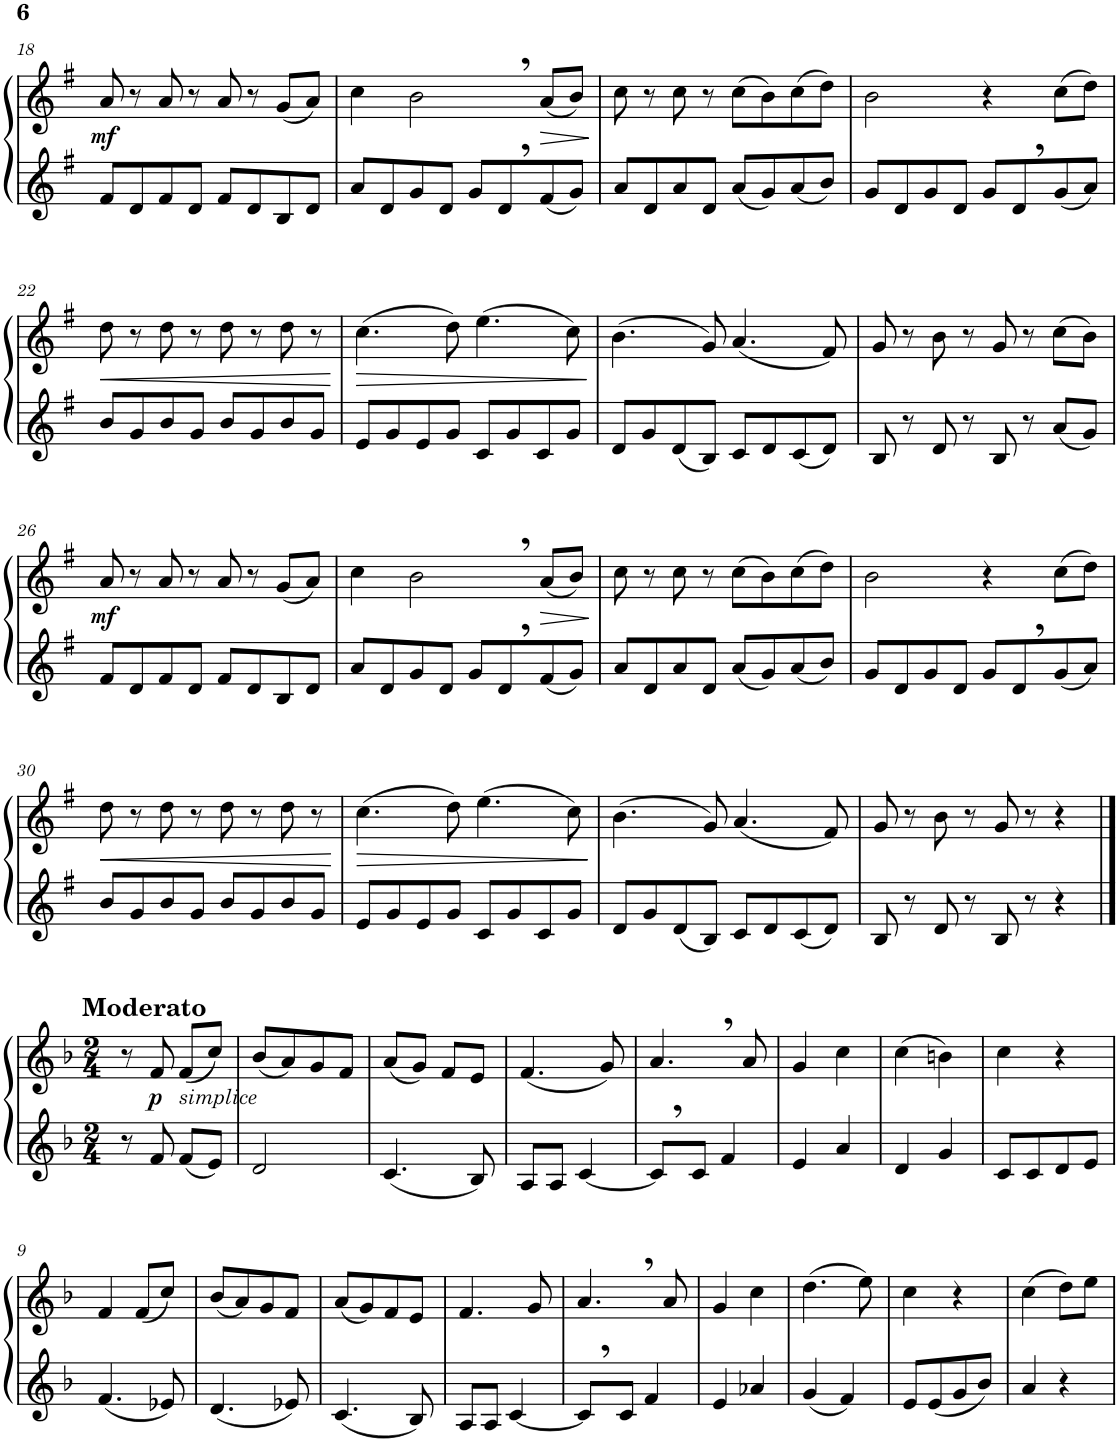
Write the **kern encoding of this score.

**kern	**kern	**dynam
*part2	*part1	*part1
*staff2	*staff1	*staff1
*I"Bb Trumpet	*I"Bb Trumpet	*
*I'Tpt	*I'Tpt	*
!!LO:PB:g=z
*clefG2	*clefG2	*
*Trd1c2	*Trd1c2	*
*k[f#]	*k[f#]	*
*M4/4	*M4/4	*
*met(c)	*met(c)	*
=18	=18	=18
!	!	!LO:DY:b
8f#/L	8a/	mf
8d/	8r	.
8f#/	8a/	.
8d/J	8r	.
8f#/L	8a/	.
8d/	8r	.
8B/	(8g/L	.
8d/J	8a/J)	.
=19	=19	=19
8a/L	4cc\	.
8d/	.	.
8g/	2b,\	.
8d/J	.	.
8g/L	.	.
8d,/	.	.
!	!	!LO:HP:b
(8f#/	(8a/L	>
8g/J)	8b/J)	.
.	.	]
=20	=20	=20
8a/L	8cc\	.
8d/	8r	.
8a/	8cc\	.
8d/J	8r	.
(8a/L	(8cc\L	.
8g/)	8b\)	.
(8a/	(8cc\	.
8b/J)	8dd\J)	.
=21	=21	=21
8g/L	2b\	.
8d/	.	.
8g/	.	.
8d/J	.	.
8g/L	4r	.
8d,/	.	.
(8g/	(8cc\L	.
8a/J)	8dd\J)	.
!!LO:LB:g=z
=22	=22	=22
!	!	!LO:HP:b
8b/L	8dd\	<
8g/	8r	.
8b/	8dd\	.
8g/J	8r	.
8b/L	8dd\	.
8g/	8r	.
8b/	8dd\	.
8g/J	8r	.
.	.	[
=23	=23	=23
!	!	!LO:HP:b
8e/L	(4.cc\	>
8g/	.	.
8e/	.	.
8g/J	8dd\)	.
8c/L	(4.ee\	.
8g/	.	.
8c/	.	.
8g/J	8cc\)	.
.	.	]
=24	=24	=24
8d/L	(4.b\	.
8g/	.	.
(8d/	.	.
8B/J)	8g/)	.
8c/L	(4.a/	.
8d/	.	.
(8c/	.	.
8d/J)	8f#/)	.
=25	=25	=25
8B/	8g/	.
8r	8r	.
8d/	8b\	.
8r	8r	.
8B/	8g/	.
8r	8r	.
(8a/L	(8cc\L	.
8g/J)	8b\J)	.
!!LO:LB:g=z
=26	=26	=26
!	!	!LO:DY:b
8f#/L	8a/	mf
8d/	8r	.
8f#/	8a/	.
8d/J	8r	.
8f#/L	8a/	.
8d/	8r	.
8B/	(8g/L	.
8d/J	8a/J)	.
=27	=27	=27
8a/L	4cc\	.
8d/	.	.
8g/	2b,\	.
8d/J	.	.
8g/L	.	.
8d,/	.	.
!	!	!LO:HP:b
(8f#/	(8a/L	>
8g/J)	8b/J)	.
.	.	]
=28	=28	=28
8a/L	8cc\	.
8d/	8r	.
8a/	8cc\	.
8d/J	8r	.
(8a/L	(8cc\L	.
8g/)	8b\)	.
(8a/	(8cc\	.
8b/J)	8dd\J)	.
=29	=29	=29
8g/L	2b\	.
8d/	.	.
8g/	.	.
8d/J	.	.
8g/L	4r	.
8d,/	.	.
(8g/	(8cc\L	.
8a/J)	8dd\J)	.
!!LO:LB:g=z
=30	=30	=30
!	!	!LO:HP:b
8b/L	8dd\	<
8g/	8r	.
8b/	8dd\	.
8g/J	8r	.
8b/L	8dd\	.
8g/	8r	.
8b/	8dd\	.
8g/J	8r	.
.	.	[
=31	=31	=31
!	!	!LO:HP:b
8e/L	(4.cc\	>
8g/	.	.
8e/	.	.
8g/J	8dd\)	.
8c/L	(4.ee\	.
8g/	.	.
8c/	.	.
8g/J	8cc\)	.
.	.	]
=32	=32	=32
8d/L	(4.b\	.
8g/	.	.
(8d/	.	.
8B/J)	8g/)	.
8c/L	(4.a/	.
8d/	.	.
(8c/	.	.
8d/J)	8f#/)	.
=33	=33	=33
8B/	8g/	.
8r	8r	.
8d/	8b\	.
8r	8r	.
8B/	8g/	.
8r	8r	.
4r	4r	.
!!LO:LB:g=z
==1	==1	==1
*k[b-]	*k[b-]	*
*M2/4	*M2/4	*
!	!LO:TX:a:B:t=Moderato	!
8r	8r	.
!	!	!LO:DY:b
8f/	8f/	p
!	!LO:TX:b:i:t=simplice	!
(8f/L	(8f/L	.
8e/J)	8cc/J)	.
=2	=2	=2
2d/	(8b-/L	.
.	8a/)	.
.	8g/	.
.	8f/J	.
=3	=3	=3
(4.c/	(8a/L	.
.	8g/J)	.
.	8f/L	.
8B-/)	8e/J	.
=4	=4	=4
8A/L	(4.f/	.
8A/J	.	.
[4c/	.	.
.	8g/)	.
=5	=5	=5
8c,/L]	4.a,/	.
8c/J	.	.
4f/	.	.
.	8a/	.
=6	=6	=6
4e/	4g/	.
4a/	4cc\	.
=7	=7	=7
4d/	(4cc\	.
4g/	4bn\)	.
=8	=8	=8
8c/L	4cc\	.
8c/	.	.
8d/	4r	.
8e/J	.	.
!!LO:LB:g=z
=9	=9	=9
(4.f/	4f/	.
.	(8f/L	.
8e-X/)	8cc/J)	.
=10	=10	=10
(4.d/	(8b-/L	.
.	8a/)	.
.	8g/	.
8e-X/)	8f/J	.
=11	=11	=11
(4.c/	(8a/L	.
.	8g/)	.
.	8f/	.
8B-/)	8e/J	.
=12	=12	=12
8A/L	4.f/	.
8A/J	.	.
[4c/	.	.
.	8g/	.
=13	=13	=13
8c,/L]	4.a,/	.
8c/J	.	.
4f/	.	.
.	8a/	.
=14	=14	=14
4e/	4g/	.
4a-X/	4cc\	.
=15	=15	=15
(4g/	(4.dd\	.
4f/)	.	.
.	8ee\)	.
=16	=16	=16
8e/L	4cc\	.
(8e/	.	.
8g/	4r	.
8b-/J)	.	.
=17	=17	=17
4a/	(4cc\	.
4r	8dd\L)	.
.	8ee\J	.
=	=	=
*-	*-	*-
